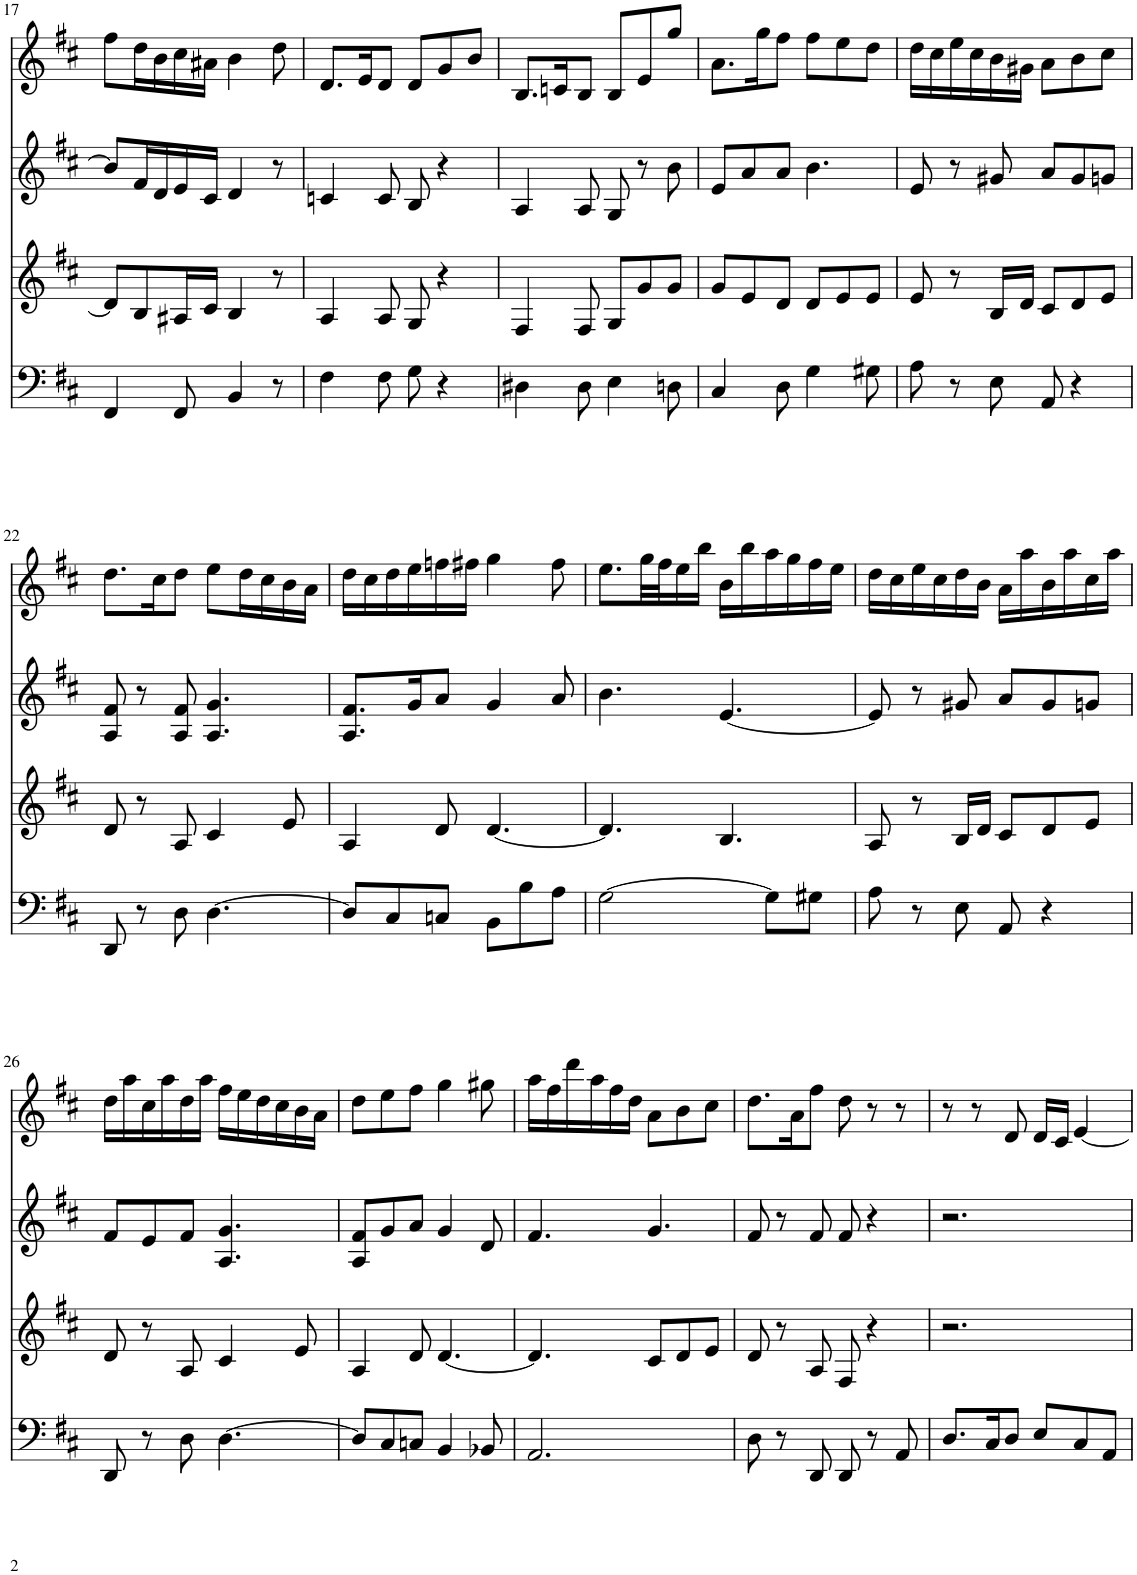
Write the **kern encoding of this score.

**kern	**kern	**kern	**kern
*part4	*part3	*part2	*part1
*staff4	*staff3	*staff2	*staff1
*I"Violoncello	*I"Viola	*I"Violin	*I"Violin
*I'Vc	*I'Vla	*I'Vln	*I'Vln
!!LO:PB:g=z
*clefF4	*clefG2	*clefG2	*clefG2
*k[f#c#]	*k[f#c#]	*k[f#c#]	*k[f#c#]
*M6/8	*M6/8	*M6/8	*M6/8
=17	=17	=17	=17
4FF#/	8d/L]	8b/L]	8ff#\L
.	8B/	16f#/L	16dd\L
.	.	16d/	16b\
8FF#/	16A#X/L	16e/	16cc#\
.	16c#/JJ	16c#/JJ	16a#X\JJ
4BB/	4B/	4d/	4b\
8r	8r	8r	8dd\
=18	=18	=18	=18
4F#\	4A/	4cn/	8.d/L
.	.	.	16e/K
8F#\	8A/	8c/	8d/J
8G\	8G/	8B/	8d/L
4r	4r	4r	8g/
.	.	.	8b/J
=19	=19	=19	=19
4D#X\	4F#/	4A/	8.B/L
.	.	.	16cn/K
8D#\	8F#/	8A/	8B/J
4E\	8G/L	8G/	8B/L
.	8g/	8r	8e/
8Dn\	8g/J	8b\	8gg/J
=20	=20	=20	=20
4C#/	8g/L	8e/L	8.a\L
.	8e/	8a/	.
.	.	.	16gg\K
8D\	8d/J	8a/J	8ff#\J
4G\	8d/L	4.b\	8ff#\L
.	8e/	.	8ee\
8G#X\	8e/J	.	8dd\J
=21	=21	=21	=21
8A\	8e/	8e/	16dd\LL
.	.	.	16cc#\
8r	8r	8r	16ee\
.	.	.	16cc#\
8E\	16B/LL	8g#X/	16b\
.	16d/JJ	.	16g#X\JJ
8AA/	8c#/L	8a/L	8a\L
4r	8d/	8g#/	8b\
.	8e/J	8gn/J	8cc#\J
!!LO:LB:g=z
=22	=22	=22	=22
8DD/	8d/	8A/ 8f#/	8.dd\L
8r	8r	8r	.
.	.	.	16cc#\K
8D\	8A/	8A/ 8f#/	8dd\J
[4.D\	4c#/	4.A/ 4.g/	8ee\L
.	.	.	16dd\L
.	.	.	16cc#\
.	8e/	.	16b\
.	.	.	16a\JJ
=23	=23	=23	=23
8D/L]	4A/	8.A/ 8.f#/L	16dd\LL
.	.	.	16cc#\
8C#/	.	.	16dd\
.	.	16g/K	16ee\
8Cn/J	8d/	8a/J	16ffn\
.	.	.	16ff#X\JJ
8BB\L	[4.d/	4g/	4gg\
8B\	.	.	.
8A\J	.	8a/	8ff#\
=24	=24	=24	=24
[2G\	4.d/]	4.b\	8.ee\L
.	.	.	32gg\LL
.	.	.	32ff#\J
.	.	.	16ee\
.	.	.	16bb\JJ
.	4.B/	[4.e/	16b\LL
.	.	.	16bb\
8G\L]	.	.	16aa\
.	.	.	16gg\
8G#X\J	.	.	16ff#\
.	.	.	16ee\JJ
=25	=25	=25	=25
8A\	8A/	8e/]	16dd\LL
.	.	.	16cc#\
8r	8r	8r	16ee\
.	.	.	16cc#\
8E\	16B/LL	8g#X/	16dd\
.	16d/JJ	.	16b\JJ
8AA/	8c#/L	8a/L	16a\LL
.	.	.	16aa\
4r	8d/	8g#/	16b\
.	.	.	16aa\
.	8e/J	8gn/J	16cc#\
.	.	.	16aa\JJ
!!LO:LB:g=z
=26	=26	=26	=26
8DD/	8d/	8f#/L	16dd\LL
.	.	.	16aa\
8r	8r	8e/	16cc#\
.	.	.	16aa\
8D\	8A/	8f#/J	16dd\
.	.	.	16aa\JJ
[4.D\	4c#/	4.A/ 4.g/	16ff#\LL
.	.	.	16ee\
.	.	.	16dd\
.	.	.	16cc#\
.	8e/	.	16b\
.	.	.	16a\JJ
=27	=27	=27	=27
8D/L]	4A/	8A/ 8f#/L	8dd\L
8C#/	.	8g/	8ee\
8Cn/J	8d/	8a/J	8ff#\J
4BB/	[4.d/	4g/	4gg\
8BB-X/	.	8d/	8gg#X\
=28	=28	=28	=28
2.AA/	4.d/]	4.f#/	16aa\LL
.	.	.	16ff#\
.	.	.	16ddd\
.	.	.	16aa\
.	.	.	16ff#\
.	.	.	16dd\JJ
.	8c#/L	4.g/	8a\L
.	8d/	.	8b\
.	8e/J	.	8cc#\J
=29	=29	=29	=29
8D\	8d/	8f#/	8.dd\L
8r	8r	8r	.
.	.	.	16a\K
8DD/	8A/	8f#/	8ff#\J
8DD/	8F#/	8f#/	8dd\
8r	4r	4r	8r
8AA/	.	.	8r
=30	=30	=30	=30
8.D/L	2.r	2.r	8r
.	.	.	8r
16C#/K	.	.	.
8D/J	.	.	8d/
8E/L	.	.	16d/LL
.	.	.	16c#/JJ
8C#/	.	.	[4e/
8AA/J	.	.	.
=	=	=	=
*-	*-	*-	*-
